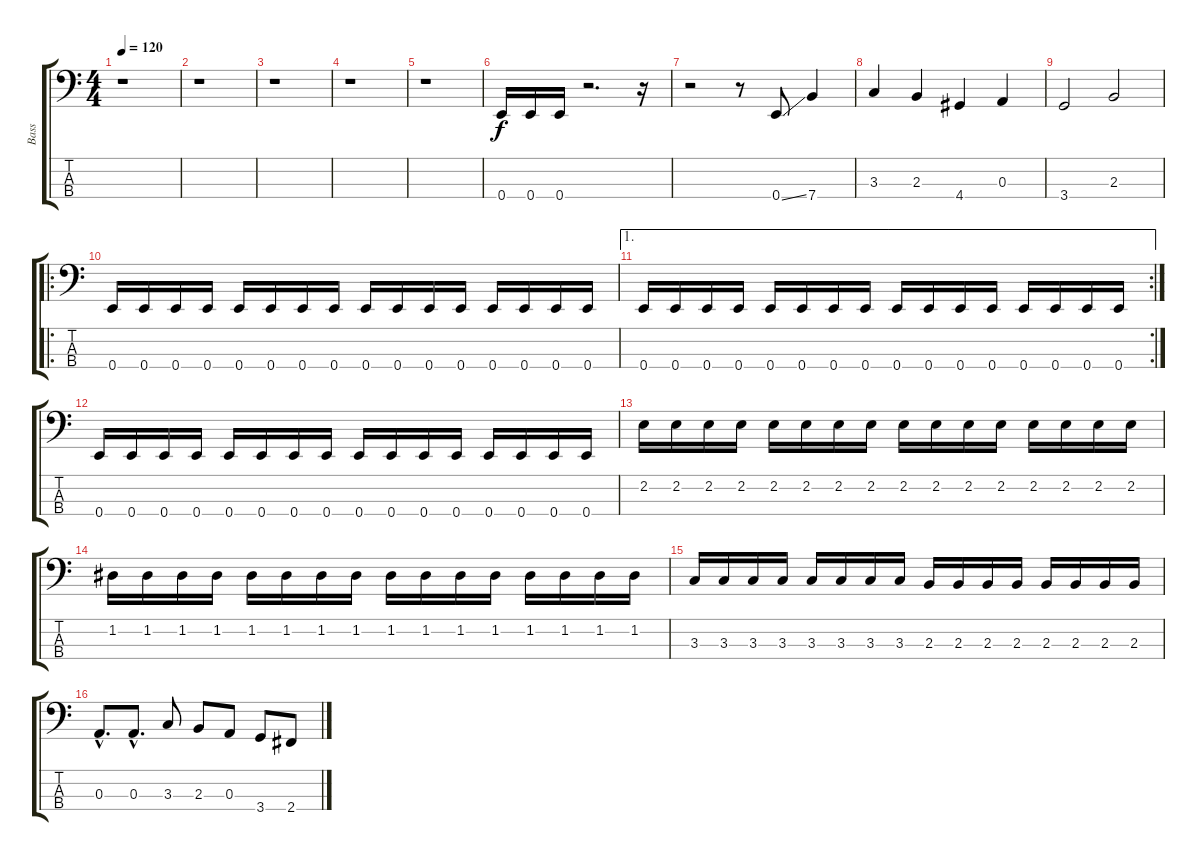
\track ("Bass" "Bass") {instrument electricbasspick}
\staff {score tabs}
\tuning (G2 D2 A1 E1) {hide}
\ts (4 4)
\tempo 120
\clef f4
\ks c
r.1{dy f instrument electricbasspick} |
r.1 |
r.1 |
r.1 |
r.1 |
0.4.16 0.4.16 0.4.16 r.2{d} r.16 |
r.2 r.8 0.4{ss}.8 7.4.4 |
3.3.4 2.3.4 4.4.4 0.3.4 |
3.4.2 2.3.2 |
\ro
0.4.16 0.4.16 0.4.16 0.4.16 0.4.16 0.4.16 0.4.16 0.4.16 0.4.16 0.4.16 0.4.16 0.4.16 0.4.16 0.4.16 0.4.16 0.4.16 |
\ae 1
\rc 2
0.4.16 0.4.16 0.4.16 0.4.16 0.4.16 0.4.16 0.4.16 0.4.16 0.4.16 0.4.16 0.4.16 0.4.16 0.4.16 0.4.16 0.4.16 0.4.16 |
0.4.16 0.4.16 0.4.16 0.4.16 0.4.16 0.4.16 0.4.16 0.4.16 0.4.16 0.4.16 0.4.16 0.4.16 0.4.16 0.4.16 0.4.16 0.4.16 |
2.2.16 2.2.16 2.2.16 2.2.16 2.2.16 2.2.16 2.2.16 2.2.16 2.2.16 2.2.16 2.2.16 2.2.16 2.2.16 2.2.16 2.2.16 2.2.16 |
1.2.16 1.2.16 1.2.16 1.2.16 1.2.16 1.2.16 1.2.16 1.2.16 1.2.16 1.2.16 1.2.16 1.2.16 1.2.16 1.2.16 1.2.16 1.2.16 |
3.3.16 3.3.16 3.3.16 3.3.16 3.3.16 3.3.16 3.3.16 3.3.16 2.3.16 2.3.16 2.3.16 2.3.16 2.3.16 2.3.16 2.3.16 2.3.16 |
0.3{hac}.8{d} 0.3{hac}.8{d} 3.3.8 2.3.8 0.3.8 3.4.8 2.4.8
